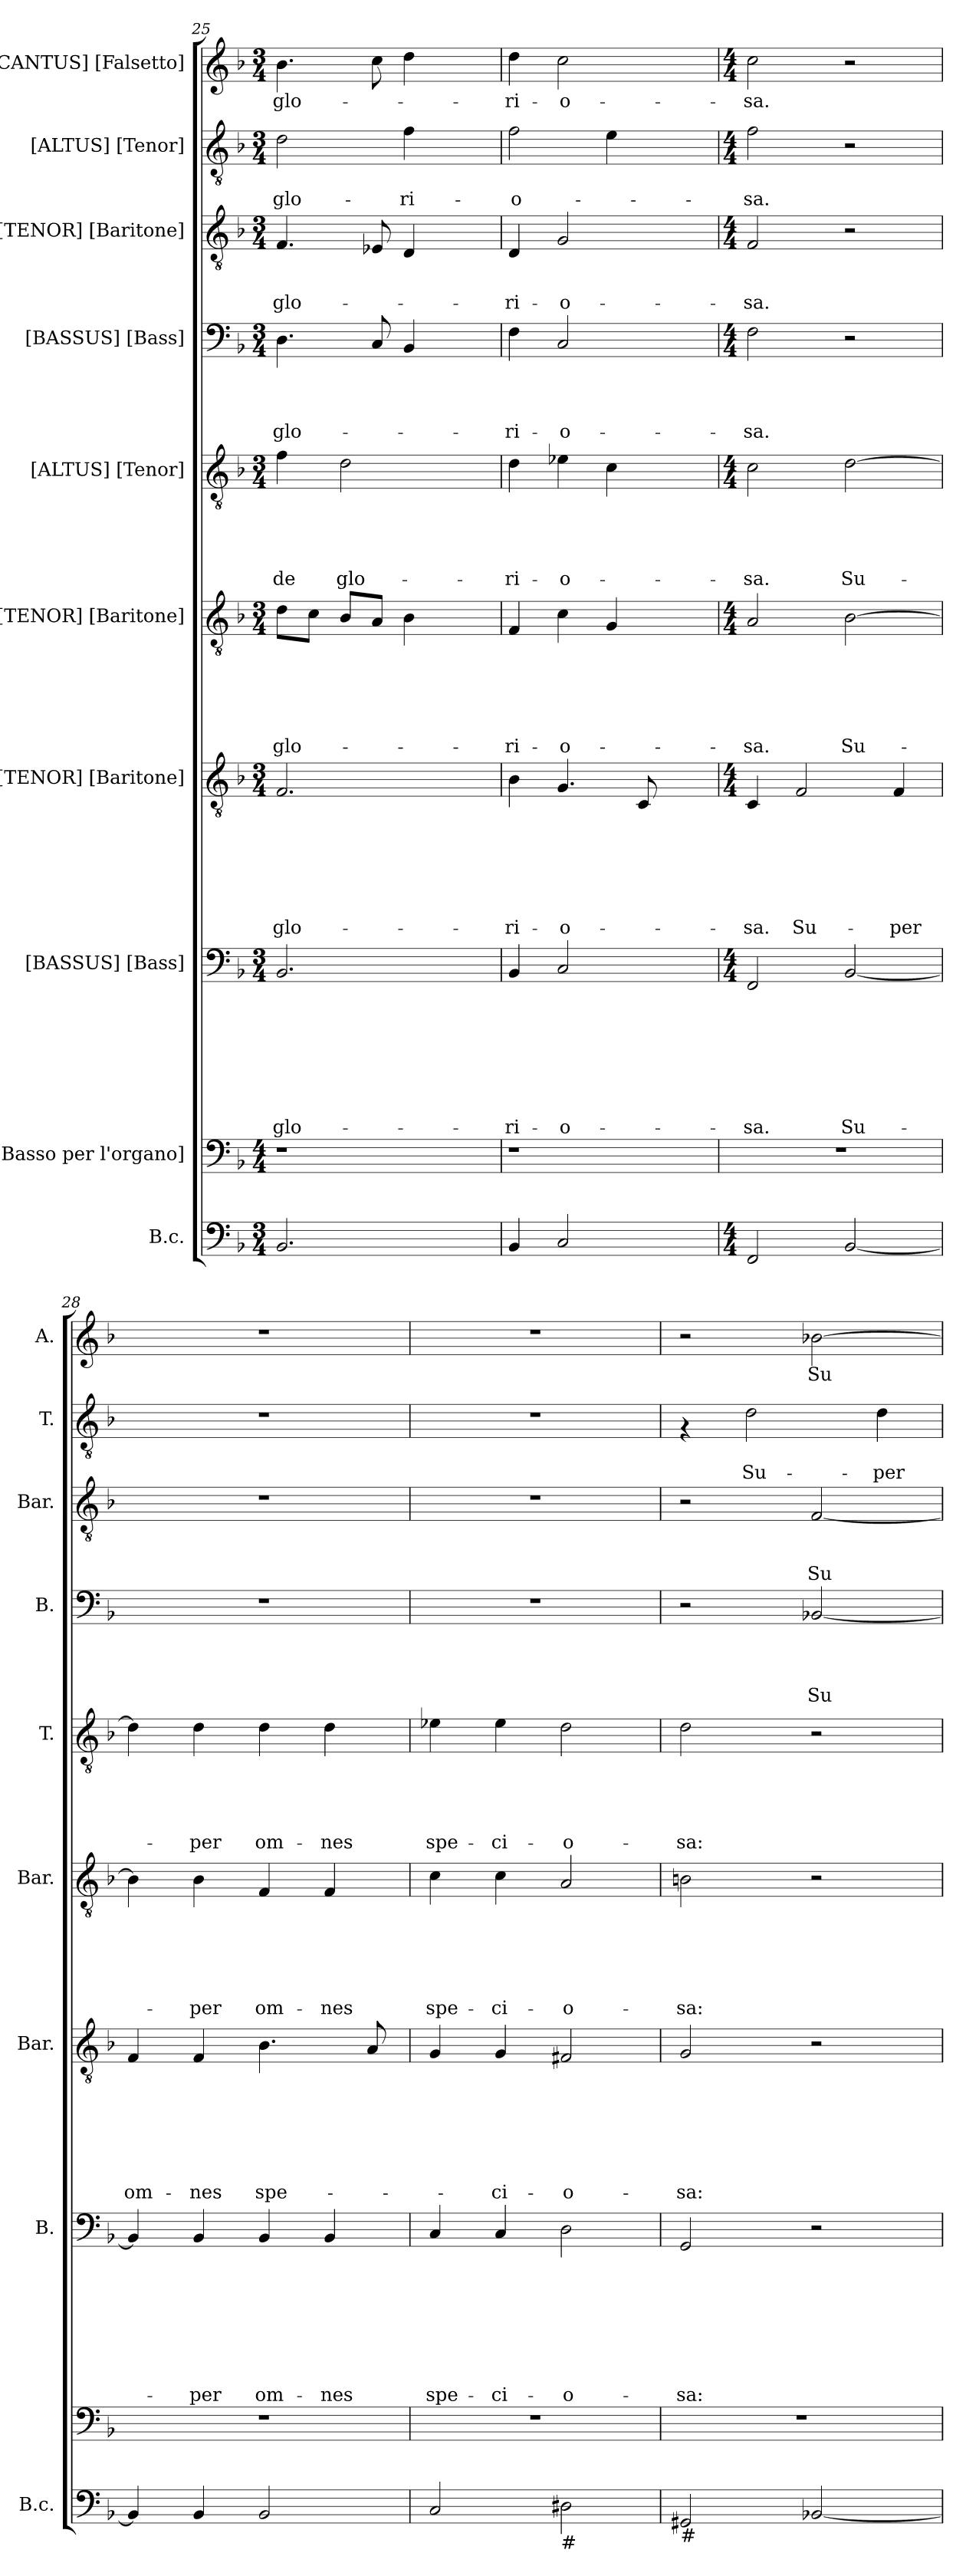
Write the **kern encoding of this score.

**kern	**kern	**kern	**text	**text	**text	**text	**text	**text	**text	**text	**kern	**text	**text	**text	**text	**text	**text	**text	**kern	**text	**text	**text	**text	**text	**text	**kern	**text	**text	**text	**text	**text	**kern	**text	**text	**text	**text	**kern	**text	**text	**text	**kern	**text	**text	**kern	**text
*part10	*part9	*part8	*part8	*part8	*part8	*part8	*part8	*part8	*part8	*part8	*part7	*part7	*part7	*part7	*part7	*part7	*part7	*part7	*part6	*part6	*part6	*part6	*part6	*part6	*part6	*part5	*part5	*part5	*part5	*part5	*part5	*part4	*part4	*part4	*part4	*part4	*part3	*part3	*part3	*part3	*part2	*part2	*part2	*part1	*part1
*staff10	*staff9	*staff8	*staff8	*staff8	*staff8	*staff8	*staff8	*staff8	*staff8	*staff8	*staff7	*staff7	*staff7	*staff7	*staff7	*staff7	*staff7	*staff7	*staff6	*staff6	*staff6	*staff6	*staff6	*staff6	*staff6	*staff5	*staff5	*staff5	*staff5	*staff5	*staff5	*staff4	*staff4	*staff4	*staff4	*staff4	*staff3	*staff3	*staff3	*staff3	*staff2	*staff2	*staff2	*staff1	*staff1
*I"B.c.	*I"[Basso per l'organo]	*I"[BASSUS] [Bass]	*	*	*	*	*	*	*	*	*I"[TENOR] [Baritone]	*	*	*	*	*	*	*	*I"[TENOR] [Baritone]	*	*	*	*	*	*	*I"[ALTUS] [Tenor]	*	*	*	*	*	*I"[BASSUS] [Bass]	*	*	*	*	*I"[TENOR] [Baritone]	*	*	*	*I"[ALTUS] [Tenor]	*	*	*I"[CANTUS] [Falsetto]	*
*I'B.c.	*	*I'B.	*	*	*	*	*	*	*	*	*I'Bar.	*	*	*	*	*	*	*	*I'Bar.	*	*	*	*	*	*	*I'T.	*	*	*	*	*	*I'B.	*	*	*	*	*I'Bar.	*	*	*	*I'T.	*	*	*I'A.	*
*clefF4	*clefF4	*clefF4	*	*	*	*	*	*	*	*	*clefGv2	*	*	*	*	*	*	*	*clefGv2	*	*	*	*	*	*	*clefGv2	*	*	*	*	*	*clefF4	*	*	*	*	*clefGv2	*	*	*	*clefGv2	*	*	*clefG2	*
*k[b-]	*k[b-]	*k[b-]	*	*	*	*	*	*	*	*	*k[b-]	*	*	*	*	*	*	*	*k[b-]	*	*	*	*	*	*	*k[b-]	*	*	*	*	*	*k[b-]	*	*	*	*	*k[b-]	*	*	*	*k[b-]	*	*	*k[b-]	*
*F:	*F:	*F:	*	*	*	*	*	*	*	*	*F:	*	*	*	*	*	*	*	*F:	*	*	*	*	*	*	*F:	*	*	*	*	*	*F:	*	*	*	*	*F:	*	*	*	*F:	*	*	*F:	*
*M3/4	*M4/4	*M3/4	*	*	*	*	*	*	*	*	*M3/4	*	*	*	*	*	*	*	*M3/4	*	*	*	*	*	*	*M3/4	*	*	*	*	*	*M3/4	*	*	*	*	*M3/4	*	*	*	*M3/4	*	*	*M3/4	*
=25	=25	=25	=25	=25	=25	=25	=25	=25	=25	=25	=25	=25	=25	=25	=25	=25	=25	=25	=25	=25	=25	=25	=25	=25	=25	=25	=25	=25	=25	=25	=25	=25	=25	=25	=25	=25	=25	=25	=25	=25	=25	=25	=25	=25	=25
!	!	!	!	!	!	!	!	!	!	!LO:LY:b	!	!	!	!	!	!	!	!LO:LY:b	!	!	!	!	!	!	!LO:LY:b	!	!	!	!	!	!LO:LY:b	!	!	!	!	!LO:LY:b	!	!	!	!LO:LY:b	!	!	!LO:LY:b	!	!LO:LY:b
2.BB-/	1r	2.BB-/	.	.	.	.	.	.	.	glo-	2.F/	.	.	.	.	.	.	glo-	8d\L	.	.	.	.	.	glo-	4f\	.	.	.	.	-de	4.D\	.	.	.	glo-	4.F/	.	.	glo-	2d\	.	glo-	4.b-\	glo-
.	.	.	.	.	.	.	.	.	.	.	.	.	.	.	.	.	.	.	8c\J	.	.	.	.	.	.	.	.	.	.	.	.	.	.	.	.	.	.	.	.	.	.	.	.	.	.
!	!	!	!	!	!	!	!	!	!	!	!	!	!	!	!	!	!	!	!	!	!	!	!	!	!	!	!	!	!	!	!LO:LY:b	!	!	!	!	!	!	!	!	!	!	!	!	!	!
.	.	.	.	.	.	.	.	.	.	.	.	.	.	.	.	.	.	.	8B-/L	.	.	.	.	.	.	2d\	.	.	.	.	glo-	.	.	.	.	.	.	.	.	.	.	.	.	.	.
.	.	.	.	.	.	.	.	.	.	.	.	.	.	.	.	.	.	.	8A/J	.	.	.	.	.	.	.	.	.	.	.	.	8C/	.	.	.	.	8E-X/	.	.	.	.	.	.	8cc\	.
!	!	!	!	!	!	!	!	!	!	!	!	!	!	!	!	!	!	!	!	!	!	!	!	!	!	!	!	!	!	!	!	!	!	!	!	!	!	!	!	!	!	!	!LO:LY:b	!	!
.	.	.	.	.	.	.	.	.	.	.	.	.	.	.	.	.	.	.	4B-\	.	.	.	.	.	.	.	.	.	.	.	.	4BB-/	.	.	.	.	4D/	.	.	.	4f\	.	-ri-	4dd\	.
4ryy	.	4ryy	.	.	.	.	.	.	.	.	4ryy	.	.	.	.	.	.	.	4ryy	.	.	.	.	.	.	4ryy	.	.	.	.	.	4ryy	.	.	.	.	4ryy	.	.	.	4ryy	.	.	4ryy	.
=26	=26	=26	=26	=26	=26	=26	=26	=26	=26	=26	=26	=26	=26	=26	=26	=26	=26	=26	=26	=26	=26	=26	=26	=26	=26	=26	=26	=26	=26	=26	=26	=26	=26	=26	=26	=26	=26	=26	=26	=26	=26	=26	=26	=26	=26
!	!	!	!	!	!	!	!	!	!	!LO:LY:b	!	!	!	!	!	!	!	!LO:LY:b	!	!	!	!	!	!	!LO:LY:b	!	!	!	!	!	!LO:LY:b	!	!	!	!	!LO:LY:b	!	!	!	!LO:LY:b	!	!	!LO:LY:b	!	!LO:LY:b
4BB-/	1r	4BB-/	.	.	.	.	.	.	.	-ri-	4B-\	.	.	.	.	.	.	-ri-	4F/	.	.	.	.	.	-ri-	4d\	.	.	.	.	-ri-	4F\	.	.	.	-ri-	4D/	.	.	-ri-	2f\	.	-o-	4dd\	-ri-
!	!	!	!	!	!	!	!	!	!	!LO:LY:b	!	!	!	!	!	!	!	!LO:LY:b	!	!	!	!	!	!	!LO:LY:b	!	!	!	!	!	!LO:LY:b	!	!	!	!	!LO:LY:b	!	!	!	!LO:LY:b	!	!	!	!	!LO:LY:b
2C</	.	2C/	.	.	.	.	.	.	.	-o-	4.G/	.	.	.	.	.	.	-o-	4c\	.	.	.	.	.	-o-	4e-X\	.	.	.	.	-o-	2C/	.	.	.	-o-	2G/	.	.	-o-	.	.	.	2cc\	-o-
.	.	.	.	.	.	.	.	.	.	.	.	.	.	.	.	.	.	.	4G/	.	.	.	.	.	.	4c\	.	.	.	.	.	.	.	.	.	.	.	.	.	.	4e\	.	.	.	.
.	.	.	.	.	.	.	.	.	.	.	8C/	.	.	.	.	.	.	.	.	.	.	.	.	.	.	.	.	.	.	.	.	.	.	.	.	.	.	.	.	.	.	.	.	.	.
4ryy	.	4ryy	.	.	.	.	.	.	.	.	4ryy	.	.	.	.	.	.	.	4ryy	.	.	.	.	.	.	4ryy	.	.	.	.	.	4ryy	.	.	.	.	4ryy	.	.	.	4ryy	.	.	4ryy	.
=27	=27	=27	=27	=27	=27	=27	=27	=27	=27	=27	=27	=27	=27	=27	=27	=27	=27	=27	=27	=27	=27	=27	=27	=27	=27	=27	=27	=27	=27	=27	=27	=27	=27	=27	=27	=27	=27	=27	=27	=27	=27	=27	=27	=27	=27
*M4/4	*	*M4/4	*	*	*	*	*	*	*	*	*M4/4	*	*	*	*	*	*	*	*M4/4	*	*	*	*	*	*	*M4/4	*	*	*	*	*	*M4/4	*	*	*	*	*M4/4	*	*	*	*M4/4	*	*	*M4/4	*
!	!	!	!	!	!	!	!	!	!	!LO:LY:b	!	!	!	!	!	!	!	!LO:LY:b	!	!	!	!	!	!	!LO:LY:b	!	!	!	!	!	!LO:LY:b	!	!	!	!	!LO:LY:b	!	!	!	!LO:LY:b	!	!	!LO:LY:b	!	!LO:LY:b
2FF/	1r	2FF/	.	.	.	.	.	.	.	-sa.	4C/	.	.	.	.	.	.	-sa.	2A/	.	.	.	.	.	-sa.	2c\	.	.	.	.	-sa.	2F\	.	.	.	-sa.	2F/	.	.	-sa.	2f\	.	-sa.	2cc\	-sa.
!	!	!	!	!	!	!	!	!	!	!	!	!	!	!	!	!	!	!LO:LY:b	!	!	!	!	!	!	!	!	!	!	!	!	!	!	!	!	!	!	!	!	!	!	!	!	!	!	!
.	.	.	.	.	.	.	.	.	.	.	2F/	.	.	.	.	.	.	Su-	.	.	.	.	.	.	.	.	.	.	.	.	.	.	.	.	.	.	.	.	.	.	.	.	.	.	.
!	!	!	!	!	!	!	!	!	!	!LO:LY:b	!	!	!	!	!	!	!	!	!	!	!	!	!	!	!LO:LY:b	!	!	!	!	!	!LO:LY:b	!	!	!	!	!	!	!	!	!	!	!	!	!	!
[<2BB-/	.	[<2BB-/	.	.	.	.	.	.	.	Su-	.	.	.	.	.	.	.	.	[>2B-\	.	.	.	.	.	Su-	[>2d\	.	.	.	.	Su-	2r	.	.	.	.	2r	.	.	.	2r	.	.	2r	.
!	!	!	!	!	!	!	!	!	!	!	!	!	!	!	!	!	!	!LO:LY:b	!	!	!	!	!	!	!	!	!	!	!	!	!	!	!	!	!	!	!	!	!	!	!	!	!	!	!
.	.	.	.	.	.	.	.	.	.	.	4F/	.	.	.	.	.	.	-per	.	.	.	.	.	.	.	.	.	.	.	.	.	.	.	.	.	.	.	.	.	.	.	.	.	.	.
!!LO:PB:g=z
=28	=28	=28	=28	=28	=28	=28	=28	=28	=28	=28	=28	=28	=28	=28	=28	=28	=28	=28	=28	=28	=28	=28	=28	=28	=28	=28	=28	=28	=28	=28	=28	=28	=28	=28	=28	=28	=28	=28	=28	=28	=28	=28	=28	=28	=28
!	!	!	!	!	!	!	!	!	!	!	!	!	!	!	!	!	!	!LO:LY:b	!	!	!	!	!	!	!	!	!	!	!	!	!	!	!	!	!	!	!	!	!	!	!	!	!	!	!
4BB-/]	1r	4BB-/]	.	.	.	.	.	.	.	.	4F/	.	.	.	.	.	.	om-	4B-\]	.	.	.	.	.	.	4d\]	.	.	.	.	.	1r	.	.	.	.	1r	.	.	.	1r	.	.	1r	.
!	!	!	!	!	!	!	!	!	!	!LO:LY:b	!	!	!	!	!	!	!	!LO:LY:b	!	!	!	!	!	!	!LO:LY:b	!	!	!	!	!	!LO:LY:b	!	!	!	!	!	!	!	!	!	!	!	!	!	!
4BB-/	.	4BB-/	.	.	.	.	.	.	.	-per	4F/	.	.	.	.	.	.	-nes	4B-\	.	.	.	.	.	-per	4d\	.	.	.	.	-per	.	.	.	.	.	.	.	.	.	.	.	.	.	.
!	!	!	!	!	!	!	!	!	!	!LO:LY:b	!	!	!	!	!	!	!	!LO:LY:b	!	!	!	!	!	!	!LO:LY:b	!	!	!	!	!	!LO:LY:b	!	!	!	!	!	!	!	!	!	!	!	!	!	!
2BB-/	.	4BB-/	.	.	.	.	.	.	.	om-	4.B-\	.	.	.	.	.	.	spe-	4F/	.	.	.	.	.	om-	4d\	.	.	.	.	om-	.	.	.	.	.	.	.	.	.	.	.	.	.	.
!	!	!	!	!	!	!	!	!	!	!LO:LY:b	!	!	!	!	!	!	!	!	!	!	!	!	!	!	!LO:LY:b	!	!	!	!	!	!LO:LY:b	!	!	!	!	!	!	!	!	!	!	!	!	!	!
.	.	4BB-/	.	.	.	.	.	.	.	-nes	.	.	.	.	.	.	.	.	4F/	.	.	.	.	.	-nes	4d\	.	.	.	.	-nes	.	.	.	.	.	.	.	.	.	.	.	.	.	.
.	.	.	.	.	.	.	.	.	.	.	8A/	.	.	.	.	.	.	.	.	.	.	.	.	.	.	.	.	.	.	.	.	.	.	.	.	.	.	.	.	.	.	.	.	.	.
=29	=29	=29	=29	=29	=29	=29	=29	=29	=29	=29	=29	=29	=29	=29	=29	=29	=29	=29	=29	=29	=29	=29	=29	=29	=29	=29	=29	=29	=29	=29	=29	=29	=29	=29	=29	=29	=29	=29	=29	=29	=29	=29	=29	=29	=29
!	!	!	!	!	!	!	!	!	!	!LO:LY:b	!	!	!	!	!	!	!	!	!	!	!	!	!	!	!LO:LY:b	!	!	!	!	!	!LO:LY:b	!	!	!	!	!	!	!	!	!	!	!	!	!	!
2C/	1r	4C/	.	.	.	.	.	.	.	spe-	4G/	.	.	.	.	.	.	.	4c\	.	.	.	.	.	spe-	4e-X\	.	.	.	.	spe-	1r	.	.	.	.	1r	.	.	.	1r	.	.	1r	.
!	!	!	!	!	!	!	!	!	!	!LO:LY:b	!	!	!	!	!	!	!	!LO:LY:b	!	!	!	!	!	!	!LO:LY:b	!	!	!	!	!	!LO:LY:b	!	!	!	!	!	!	!	!	!	!	!	!	!	!
.	.	4C/	.	.	.	.	.	.	.	-ci-	4G/	.	.	.	.	.	.	-ci-	4c\	.	.	.	.	.	-ci-	4e-\	.	.	.	.	-ci-	.	.	.	.	.	.	.	.	.	.	.	.	.	.
!LO:TX:b:t=#	!	!	!	!	!	!	!	!	!	!	!	!	!	!	!	!	!	!	!	!	!	!	!	!	!	!	!	!	!	!	!	!	!	!	!	!	!	!	!	!	!	!	!	!	!
!	!	!	!	!	!	!	!	!	!	!LO:LY:b	!	!	!	!	!	!	!	!LO:LY:b	!	!	!	!	!	!	!LO:LY:b	!	!	!	!	!	!LO:LY:b	!	!	!	!	!	!	!	!	!	!	!	!	!	!
2D#\	.	2D\	.	.	.	.	.	.	.	-o-	2F#X/	.	.	.	.	.	.	-o-	2A/	.	.	.	.	.	-o-	2d\	.	.	.	.	-o-	.	.	.	.	.	.	.	.	.	.	.	.	.	.
=30	=30	=30	=30	=30	=30	=30	=30	=30	=30	=30	=30	=30	=30	=30	=30	=30	=30	=30	=30	=30	=30	=30	=30	=30	=30	=30	=30	=30	=30	=30	=30	=30	=30	=30	=30	=30	=30	=30	=30	=30	=30	=30	=30	=30	=30
!LO:TX:b:t=#	!	!	!	!	!	!	!	!	!	!	!	!	!	!	!	!	!	!	!	!	!	!	!	!	!	!	!	!	!	!	!	!	!	!	!	!	!	!	!	!	!	!	!	!	!
!	!	!	!	!	!	!	!	!	!	!LO:LY:b	!	!	!	!	!	!	!	!LO:LY:b	!	!	!	!	!	!	!LO:LY:b	!	!	!	!	!	!LO:LY:b	!	!	!	!	!	!	!	!	!	!	!	!	!	!
2GG#/	1r	2GG/	.	.	.	.	.	.	.	-sa:	2G/	.	.	.	.	.	.	-sa:	2Bn\	.	.	.	.	.	-sa:	2d\	.	.	.	.	-sa:	2r	.	.	.	.	2r	.	.	.	4rF	.	.	2r	.
!	!	!	!	!	!	!	!	!	!	!	!	!	!	!	!	!	!	!	!	!	!	!	!	!	!	!	!	!	!	!	!	!	!	!	!	!	!	!	!	!	!	!	!LO:LY:b	!	!
.	.	.	.	.	.	.	.	.	.	.	.	.	.	.	.	.	.	.	.	.	.	.	.	.	.	.	.	.	.	.	.	.	.	.	.	.	.	.	.	.	2d\	.	Su-	.	.
!	!	!	!	!	!	!	!	!	!	!	!	!	!	!	!	!	!	!	!	!	!	!	!	!	!	!	!	!	!	!	!	!	!	!	!	!LO:LY:b	!	!	!	!LO:LY:b	!	!	!	!	!LO:LY:b
[<2BB-X/	.	2r	.	.	.	.	.	.	.	.	2r	.	.	.	.	.	.	.	2r	.	.	.	.	.	.	2r	.	.	.	.	.	[<2BB-X/	.	.	.	Su-	[<2F/	.	.	Su-	.	.	.	[>2b-X\	Su-
!	!	!	!	!	!	!	!	!	!	!	!	!	!	!	!	!	!	!	!	!	!	!	!	!	!	!	!	!	!	!	!	!	!	!	!	!	!	!	!	!	!	!	!LO:LY:b	!	!
.	.	.	.	.	.	.	.	.	.	.	.	.	.	.	.	.	.	.	.	.	.	.	.	.	.	.	.	.	.	.	.	.	.	.	.	.	.	.	.	.	4d\	.	-per	.	.
=	=	=	=	=	=	=	=	=	=	=	=	=	=	=	=	=	=	=	=	=	=	=	=	=	=	=	=	=	=	=	=	=	=	=	=	=	=	=	=	=	=	=	=	=	=
*-	*-	*-	*-	*-	*-	*-	*-	*-	*-	*-	*-	*-	*-	*-	*-	*-	*-	*-	*-	*-	*-	*-	*-	*-	*-	*-	*-	*-	*-	*-	*-	*-	*-	*-	*-	*-	*-	*-	*-	*-	*-	*-	*-	*-	*-
